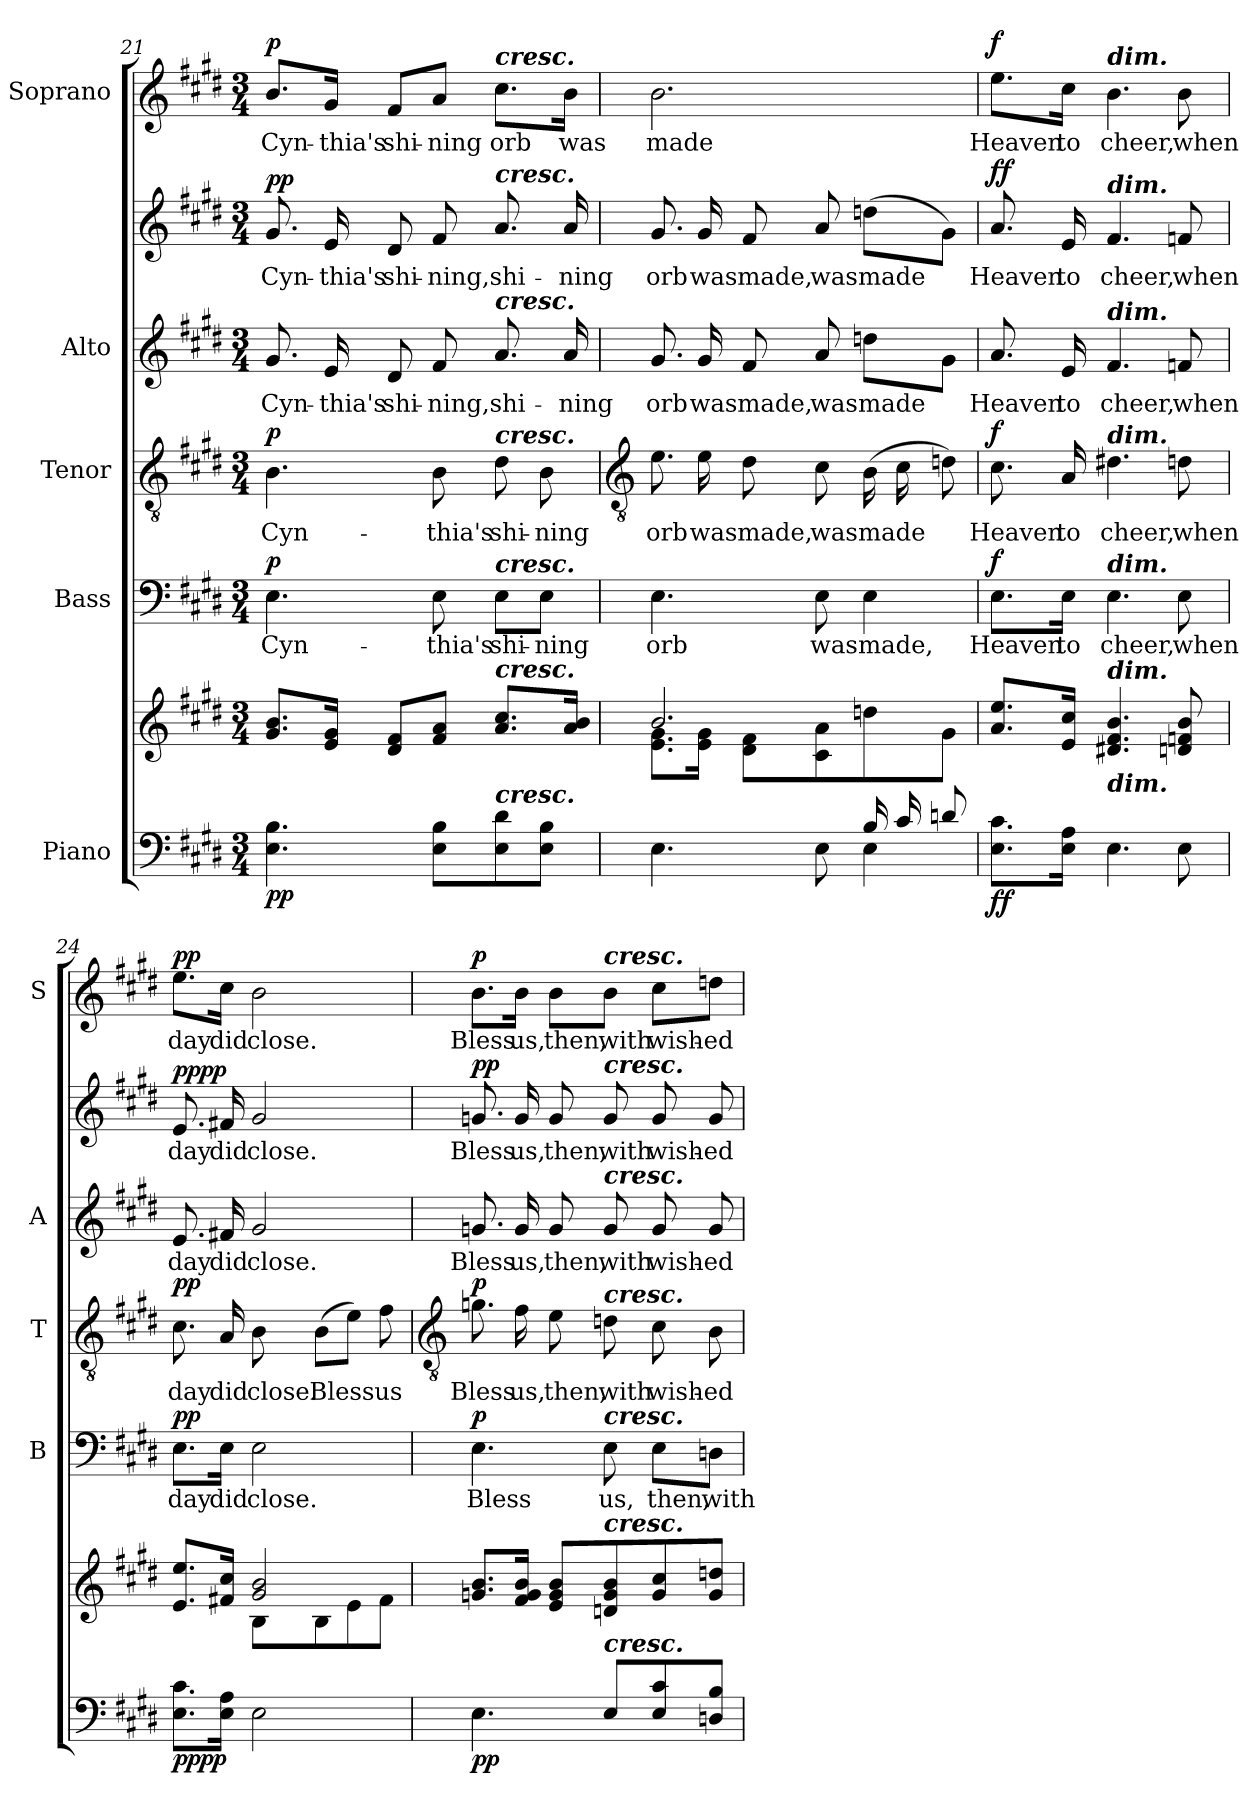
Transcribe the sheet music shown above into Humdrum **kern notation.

**kern	**kern	**dynam	**kern	**text	**dynam	**kern	**text	**dynam	**kern	**text	**kern	**text	**dynam	**kern	**text	**dynam
*part5	*part5	*part5	*part4	*part4	*part4	*part3	*part3	*part3	*part2	*part2	*part2	*part2	*part2	*part1	*part1	*part1
*staff7	*staff6	*staff6/7	*staff5	*staff5	*staff5	*staff4	*staff4	*staff4	*staff3	*staff3	*staff2	*staff2	*staff2/3	*staff1	*staff1	*staff1
*I"Piano	*	*	*I"Bass	*	*	*I"Tenor	*	*	*I"Alto	*	*	*	*	*I"Soprano	*	*
*	*	*	*I'B	*	*	*I'T	*	*	*I'A	*	*	*	*	*I'S	*	*
*clefF4	*clefG2	*	*clefF4	*	*	*clefGv2	*	*	*	*	*clefG2	*	*	*clefG2	*	*
*k[f#c#g#d#]	*k[f#c#g#d#]	*	*k[f#c#g#d#]	*	*	*k[f#c#g#d#]	*	*	*k[f#c#g#d#]	*	*k[f#c#g#d#]	*	*	*k[f#c#g#d#]	*	*
*E:	*E:	*	*E:	*	*	*E:	*	*	*E:	*	*E:	*	*	*E:	*	*
*M3/4	*M3/4	*	*M3/4	*	*	*M3/4	*	*	*M3/4	*	*M3/4	*	*	*M3/4	*	*
=21	=21	=21	=21	=21	=21	=21	=21	=21	=21	=21	=21	=21	=21	=21	=21	=21
*^	*^	*	*	*	*	*	*	*	*	*	*	*	*	*	*	*
!	!	!	!LO:N:vis=1	!LO:DY:b=2	!	!LO:LY:b	!	!	!LO:LY:b	!	!	!LO:LY:b	!	!LO:LY:b	!	!	!LO:LY:b	!
!	!	!	!	!LO:DY:n=1:b	!	!	!LO:DY:b	!	!	!LO:DY:b	!	!	!	!	!LO:DY:b=2	!	!	!
!	!	!	!	!	!	!	!	!	!	!	!	!	!	!	!LO:DY:n=1:b	!	!	!LO:DY:b
2.ryy	4.E\ 4.B\	8.g#/ 8.b/L	2.ryy	p p	4.E	Cyn-	p	4.B	Cyn-	p	8.g#	Cyn-	8.g#	Cyn-	p p	8.b/L	Cyn-	p
!	!	!	!	!	!	!	!	!	!	!	!	!LO:LY:b	!	!LO:LY:b	!	!	!LO:LY:b	!
.	.	16e 16g#J	.	.	.	.	.	.	.	.	16e	-thia's	16e	-thia's	.	16g#/Jk	-thia's	.
!	!	!	!	!	!	!	!	!	!	!	!	!LO:LY:b	!	!LO:LY:b	!	!	!LO:LY:b	!
.	.	8d# 8f#L	.	.	.	.	.	.	.	.	8d#	shi-	8d#	shi-	.	8f#/L	shi-	.
!	!	!	!	!	!	!LO:LY:b	!	!	!LO:LY:b	!	!	!LO:LY:b	!	!LO:LY:b	!	!	!LO:LY:b	!
.	8E\ 8B\L	8f# 8aJ	.	.	8E	-thia's	.	8B	-thia's	.	8f#	-ning,	8f#	-ning,	.	8a/J	-ning	.
!	!	!	!	!	!	!	!	!	!	!	!	!	!	!	!	!LO:TX:a:Bi:t=cresc.	!	!
!	!	!	!	!	!	!	!	!	!	!	!	!	!LO:TX:a:Bi:t=cresc.	!	!	!	!	!
!	!	!	!	!	!	!	!	!	!	!	!LO:TX:a:Bi:t=cresc.	!	!	!	!	!	!	!
!	!	!	!	!	!	!	!	!LO:TX:a:Bi:t=cresc.	!	!	!	!	!	!	!	!	!	!
!	!	!	!	!	!LO:TX:a:Bi:t=cresc.	!	!	!	!	!	!	!	!	!	!	!	!	!
!	!	!LO:TX:a:Bi:t=cresc.	!	!	!	!	!	!	!	!	!	!	!	!	!	!	!	!
!	!LO:TX:a:Bi:t=cresc.	!	!	!	!	!	!	!	!	!	!	!	!	!	!	!	!	!
!	!	!	!	!	!	!LO:LY:b	!	!	!LO:LY:b	!	!	!LO:LY:b	!	!LO:LY:b	!	!	!LO:LY:b	!
.	8E\ 8d#\	8.a 8.cc#L	.	.	8E\L	shi-	.	8d#	shi-	.	8.a	shi-	8.a	shi-	.	8.cc#\L	orb	.
!	!	!	!	!	!	!LO:LY:b	!	!	!LO:LY:b	!	!	!	!	!	!	!	!	!
.	8E\ 8B\J	.	.	.	8E\J	-ning	.	8B	-ning	.	.	.	.	.	.	.	.	.
!	!	!	!	!	!	!	!	!	!	!	!	!LO:LY:b	!	!LO:LY:b	!	!	!LO:LY:b	!
.	.	16a 16bJ	.	.	.	.	.	.	.	.	16a	-ning	16a	-ning	.	16b\Jk	was	.
!!LO:LB:g=z
=22	=22	=22	=22	=22	=22	=22	=22	=22	=22	=22	=22	=22	=22	=22	=22	=22	=22	=22
*	*	*	*	*	*	*	*	*clefGv2	*	*	*	*	*	*	*	*	*	*
!	!	!	!	!	!	!LO:LY:b	!	!	!LO:LY:b	!	!	!LO:LY:b	!	!LO:LY:b	!	!	!LO:LY:b	!
4ryy	4.E\	2.b/	8.e\ 8.g#\L	.	4.E	orb	.	8.e	orb	.	8.g#	orb	8.g#	orb	.	2.b	made	.
!	!	!	!	!	!	!	!	!	!LO:LY:b	!	!	!LO:LY:b	!	!LO:LY:b	!	!	!	!
.	.	.	16e\ 16g#\J	.	.	.	.	16e	was	.	16g#	was	16g#	was	.	.	.	.
!	!	!	!	!	!	!	!	!	!LO:LY:b	!	!	!LO:LY:b	!	!LO:LY:b	!	!	!	!
4ryy	.	.	8d#\ 8f#\L	.	.	.	.	8d#	made,	.	8f#	made,	8f#	made,	.	.	.	.
!	!	!	!	!	!	!LO:LY:b	!	!	!LO:LY:b	!	!	!LO:LY:b	!	!LO:LY:b	!	!	!	!
.	8E\	.	8c#\ 8a\	.	8E	was	.	8c#	was	.	8a	was	8a	was	.	.	.	.
!	!	!	!	!	!	!LO:LY:b	!	!	!LO:LY:b	!	!	!LO:LY:b	!	!LO:LY:b	!	!	!	!
16B/LL	4E\	.	8ddn\	.	4E	made,	.	(>16BLL	made	.	8ddnL	made	(>8ddnL	made	.	.	.	.
16c#/	.	.	.	.	.	.	.	16c#	.	.	.	.	.	.	.	.	.	.
8dn/J	.	.	8g#\J	.	.	.	.	8dnJ)	.	.	8g#J	.	8g#J)	.	.	.	.	.
=23	=23	=23	=23	=23	=23	=23	=23	=23	=23	=23	=23	=23	=23	=23	=23	=23	=23	=23
!LO:N:vis=1	!	!	!LO:N:vis=1	!LO:DY:b=2	!	!LO:LY:b	!	!	!LO:LY:b	!	!	!LO:LY:b	!	!LO:LY:b	!	!	!LO:LY:b	!
!	!	!	!	!LO:DY:n=1:b	!	!	!LO:DY:b	!	!	!LO:DY:b	!	!	!	!	!LO:DY:b=2	!	!	!
!	!	!	!	!	!	!	!	!	!	!	!	!	!	!	!LO:DY:n=1:b	!	!	!LO:DY:b
2.ryy	8.E\ 8.c#\L	8.a/ 8.ee/L	2.ryy	f f	8.E\L	Heaven	f	8.c#	Heaven	f	8.a	Heaven	8.a	Heaven	f f	8.ee\L	Heaven	f
!	!	!	!	!	!	!LO:LY:b	!	!	!LO:LY:b	!	!	!LO:LY:b	!	!LO:LY:b	!	!	!LO:LY:b	!
.	16E\ 16A\J	16e/ 16cc#/J	.	.	16E\Jk	to	.	16A	to	.	16e	to	16e	to	.	16cc#\Jk	to	.
!	!	!	!	!	!	!	!	!	!	!	!	!	!	!	!	!LO:TX:a:Bi:t=dim.	!	!
!	!	!	!	!	!	!	!	!	!	!	!	!	!LO:TX:a:Bi:t=dim.	!	!	!	!	!
!	!	!	!	!	!	!	!	!	!	!	!LO:TX:a:Bi:t=dim.	!	!	!	!	!	!	!
!	!	!	!	!	!	!	!	!LO:TX:a:Bi:t=dim.	!	!	!	!	!	!	!	!	!	!
!	!	!	!	!	!LO:TX:a:Bi:t=dim.	!	!	!	!	!	!	!	!	!	!	!	!	!
!	!	!LO:TX:a:Bi:t=dim.	!	!	!	!	!	!	!	!	!	!	!	!	!	!	!	!
!	!LO:TX:a:Bi:t=dim.	!	!	!	!	!	!	!	!	!	!	!	!	!	!	!	!	!
!	!	!	!	!	!	!LO:LY:b	!	!	!LO:LY:b	!	!	!LO:LY:b	!	!LO:LY:b	!	!	!LO:LY:b	!
.	4.E\	4.d#X/ 4.f#/ 4.b/	.	.	4.E	cheer,	.	4.d#X	cheer,	.	4.f#	cheer,	4.f#	cheer,	.	4.b	cheer,	.
!	!	!	!	!	!	!LO:LY:b	!	!	!LO:LY:b	!	!	!LO:LY:b	!	!LO:LY:b	!	!	!LO:LY:b	!
.	8E\	8dn/ 8fn/ 8b/	.	.	8E	when	.	8dn	when	.	8fn	when	8fn	when	.	8b	when	.
=24	=24	=24	=24	=24	=24	=24	=24	=24	=24	=24	=24	=24	=24	=24	=24	=24	=24	=24
!LO:N:vis=1	!	!	!	!LO:DY:b=2	!	!LO:LY:b	!	!	!LO:LY:b	!	!	!LO:LY:b	!	!LO:LY:b	!	!	!LO:LY:b	!
!	!	!	!	!LO:DY:n=1:b	!	!	!LO:DY:b	!	!	!LO:DY:b	!	!	!	!	!LO:DY:b=2	!	!	!
!	!	!	!	!	!	!	!	!	!	!	!	!	!	!	!LO:DY:n=1:b	!	!	!LO:DY:b
2.ryy	8.E\ 8.c#\L	8.e/ 8.ee/L	4ryy	pp pp	8.E\L	day	pp	8.c#	day	pp	8.e	day	8.e	day	pp pp	8.ee\L	day	pp
!	!	!	!	!	!	!LO:LY:b	!	!	!LO:LY:b	!	!	!LO:LY:b	!	!LO:LY:b	!	!	!LO:LY:b	!
.	16E\ 16A\J	16f#X/ 16cc#/J	.	.	16E\Jk	did	.	16A	did	.	16f#X	did	16f#X	did	.	16cc#\Jk	did	.
!	!	!	!	!	!	!LO:LY:b	!	!	!LO:LY:b	!	!	!LO:LY:b	!	!LO:LY:b	!	!	!LO:LY:b	!
.	2E\	2g#/ 2b/	8B\L	.	2E	close.	.	8B	close.	.	2g#	close.	2g#	close.	.	2b	close.	.
!	!	!	!	!	!	!	!	!	!LO:LY:b	!	!	!	!	!	!	!	!	!
.	.	.	8B\	.	.	.	.	(>8BL	Bless	.	.	.	.	.	.	.	.	.
.	.	.	8e\	.	.	.	.	8eJ)	.	.	.	.	.	.	.	.	.	.
!	!	!	!	!	!	!	!	!	!LO:LY:b	!	!	!	!	!	!	!	!	!
.	.	.	8f#\J	.	.	.	.	8f#	us	.	.	.	.	.	.	.	.	.
*v	*v	*	*	*	*	*	*	*	*	*	*	*	*	*	*	*	*	*
!!LO:LB:g=z
=25	=25	=25	=25	=25	=25	=25	=25	=25	=25	=25	=25	=25	=25	=25	=25	=25	=25
*	*	*	*	*	*	*	*clefGv2	*	*	*	*	*	*	*	*	*	*
!	!	!LO:N:vis=1	!LO:DY:b=2	!	!LO:LY:b	!	!	!LO:LY:b	!	!	!LO:LY:b	!	!LO:LY:b	!	!	!LO:LY:b	!
!	!	!	!LO:DY:n=1:b	!	!	!LO:DY:b	!	!	!LO:DY:b	!	!	!	!	!LO:DY:b=2	!	!	!
!	!	!	!	!	!	!	!	!	!	!	!	!	!	!LO:DY:n=1:b	!	!	!LO:DY:b
4.E	8.gn/ 8.b/L	2.ryy	p p	4.E	Bless	p	8.gn	Bless	p	8.gn	Bless	8.gn	Bless	p p	8.b\L	Bless	p
!	!	!	!	!	!	!	!	!LO:LY:b	!	!	!LO:LY:b	!	!LO:LY:b	!	!	!LO:LY:b	!
.	16f#/ 16g/ 16b/J	.	.	.	.	.	16f#	us,	.	16g	us,	16g	us,	.	16b\Jk	us,	.
!	!	!	!	!	!	!	!	!LO:LY:b	!	!	!LO:LY:b	!	!LO:LY:b	!	!	!LO:LY:b	!
.	8e/ 8g/ 8b/L	.	.	.	.	.	8e	then,	.	8g	then,	8g	then,	.	8b\L	then,	.
!	!	!	!	!	!	!	!	!	!	!	!	!	!	!	!LO:TX:a:Bi:t=cresc.	!	!
!	!	!	!	!	!	!	!	!	!	!	!	!LO:TX:a:Bi:t=cresc.	!	!	!	!	!
!	!	!	!	!	!	!	!	!	!	!LO:TX:a:Bi:t=cresc.	!	!	!	!	!	!	!
!	!	!	!	!	!	!	!LO:TX:a:Bi:t=cresc.	!	!	!	!	!	!	!	!	!	!
!	!	!	!	!LO:TX:a:Bi:t=cresc.	!	!	!	!	!	!	!	!	!	!	!	!	!
!	!LO:TX:a:Bi:t=cresc.	!	!	!	!	!	!	!	!	!	!	!	!	!	!	!	!
!LO:TX:a:Bi:t=cresc.	!	!	!	!	!	!	!	!	!	!	!	!	!	!	!	!	!
!	!	!	!	!	!LO:LY:b	!	!	!LO:LY:b	!	!	!LO:LY:b	!	!LO:LY:b	!	!	!LO:LY:b	!
8EL	8dn/ 8g/ 8b/	.	.	8E	us,	.	8dn	with	.	8g	with	8g	with	.	8b\J	with	.
!	!	!	!	!	!LO:LY:b	!	!	!LO:LY:b	!	!	!LO:LY:b	!	!LO:LY:b	!	!	!LO:LY:b	!
8E 8c#	8g/ 8cc#/	.	.	8E\L	then,	.	8c#	wish-	.	8g	wish-	8g	wish-	.	8cc#\L	wish-	.
!	!	!	!	!	!LO:LY:b	!	!	!LO:LY:b	!	!	!LO:LY:b	!	!LO:LY:b	!	!	!LO:LY:b	!
8Dn/ 8B/J	8g/ 8ddn/J	.	.	8Dn\J	with	.	8B	-ed	.	8g	-ed	8g	-ed	.	8ddn\J	-ed	.
*	*v	*v	*	*	*	*	*	*	*	*	*	*	*	*	*	*	*
=	=	=	=	=	=	=	=	=	=	=	=	=	=	=	=	=
*-	*-	*-	*-	*-	*-	*-	*-	*-	*-	*-	*-	*-	*-	*-	*-	*-
